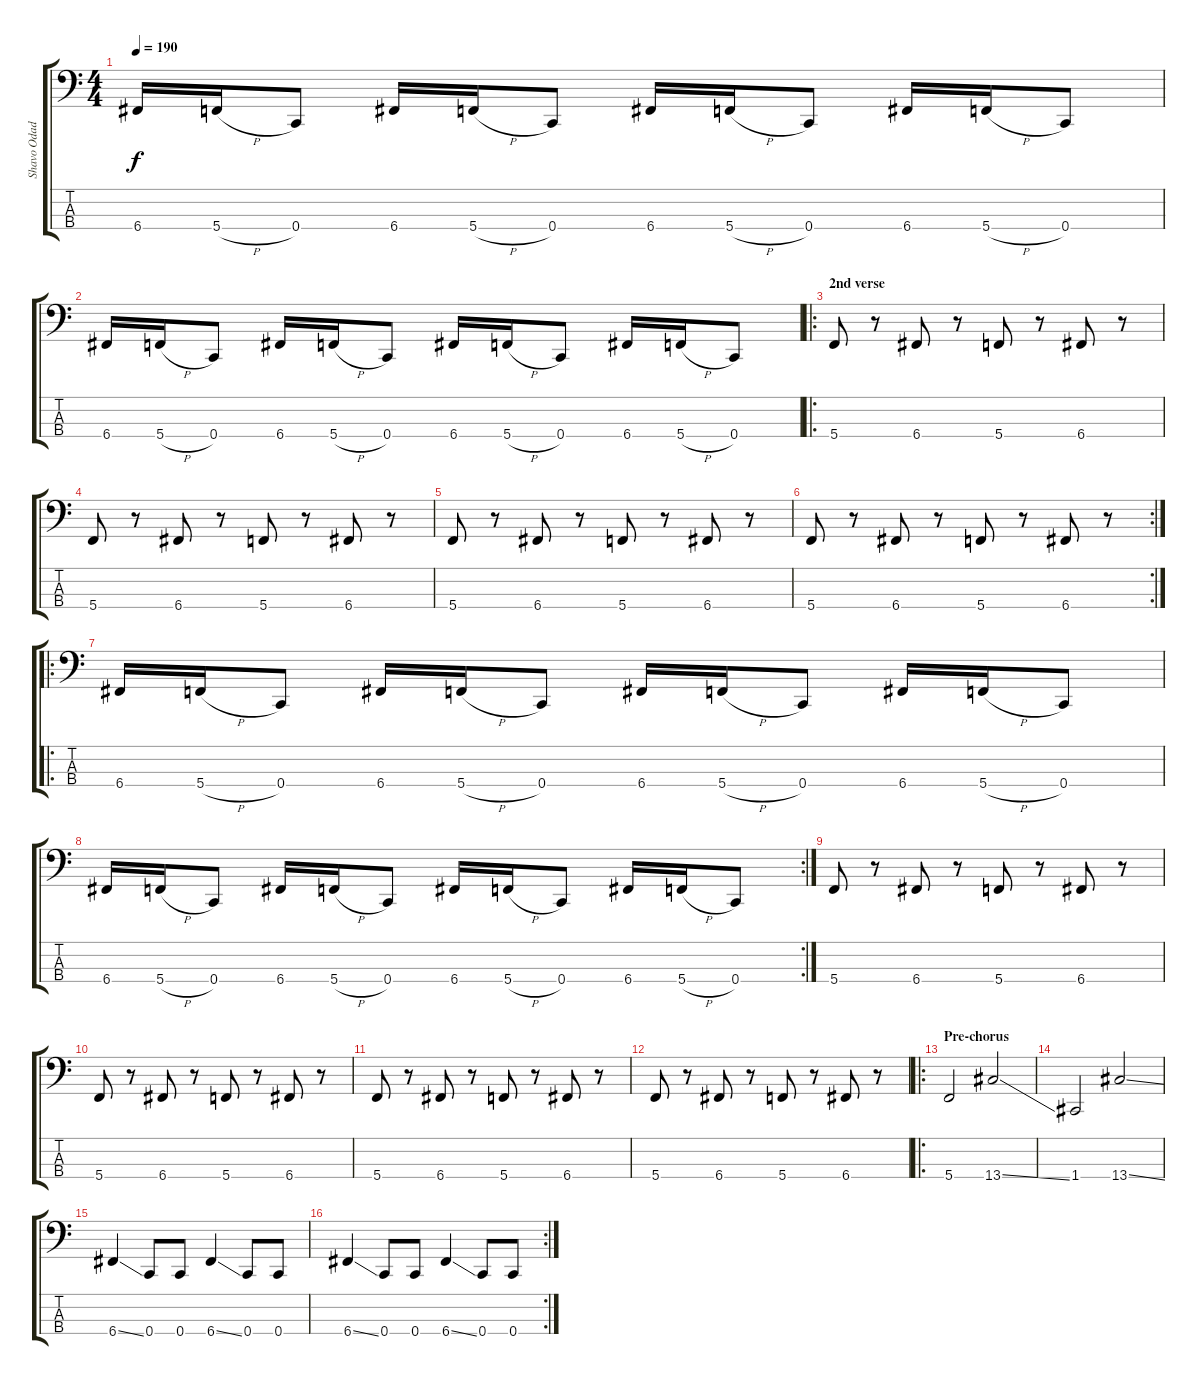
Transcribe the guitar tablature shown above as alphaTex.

\track ("Shavo Odadjian" "Shavo Odad") {instrument electricbasspick}
\staff {score tabs}
\tuning (F2 C2 G1 C1) {hide}
\ts (4 4)
\tempo 190
\clef f4
\ks c
6.4.16{dy f} 5.4{h}.16 0.4.8 6.4.16 5.4{h}.16 0.4.8 6.4.16 5.4{h}.16 0.4.8 6.4.16 5.4{h}.16 0.4.8 |
6.4.16 5.4{h}.16 0.4.8 6.4.16 5.4{h}.16 0.4.8 6.4.16 5.4{h}.16 0.4.8 6.4.16 5.4{h}.16 0.4.8 |
\ro
\section ("" "2nd verse")
5.4.8 r.8 6.4.8 r.8 5.4.8 r.8 6.4.8 r.8 |
5.4.8 r.8 6.4.8 r.8 5.4.8 r.8 6.4.8 r.8 |
5.4.8 r.8 6.4.8 r.8 5.4.8 r.8 6.4.8 r.8 |
\rc 2
5.4.8 r.8 6.4.8 r.8 5.4.8 r.8 6.4.8 r.8 |
\ro
6.4.16 5.4{h}.16 0.4.8 6.4.16 5.4{h}.16 0.4.8 6.4.16 5.4{h}.16 0.4.8 6.4.16 5.4{h}.16 0.4.8 |
\rc 2
6.4.16 5.4{h}.16 0.4.8 6.4.16 5.4{h}.16 0.4.8 6.4.16 5.4{h}.16 0.4.8 6.4.16 5.4{h}.16 0.4.8 |
5.4.8 r.8 6.4.8 r.8 5.4.8 r.8 6.4.8 r.8 |
5.4.8 r.8 6.4.8 r.8 5.4.8 r.8 6.4.8 r.8 |
5.4.8 r.8 6.4.8 r.8 5.4.8 r.8 6.4.8 r.8 |
5.4.8 r.8 6.4.8 r.8 5.4.8 r.8 6.4.8 r.8 |
\ro
\section ("" "Pre-chorus")
5.4.2 13.4{ss}.2 |
1.4.2 13.4{ss}.2 |
6.4{ss}.4 0.4.8 0.4.8 6.4{ss}.4 0.4.8 0.4.8 |
\rc 2
6.4{ss}.4 0.4.8 0.4.8 6.4{ss}.4 0.4.8 0.4.8
